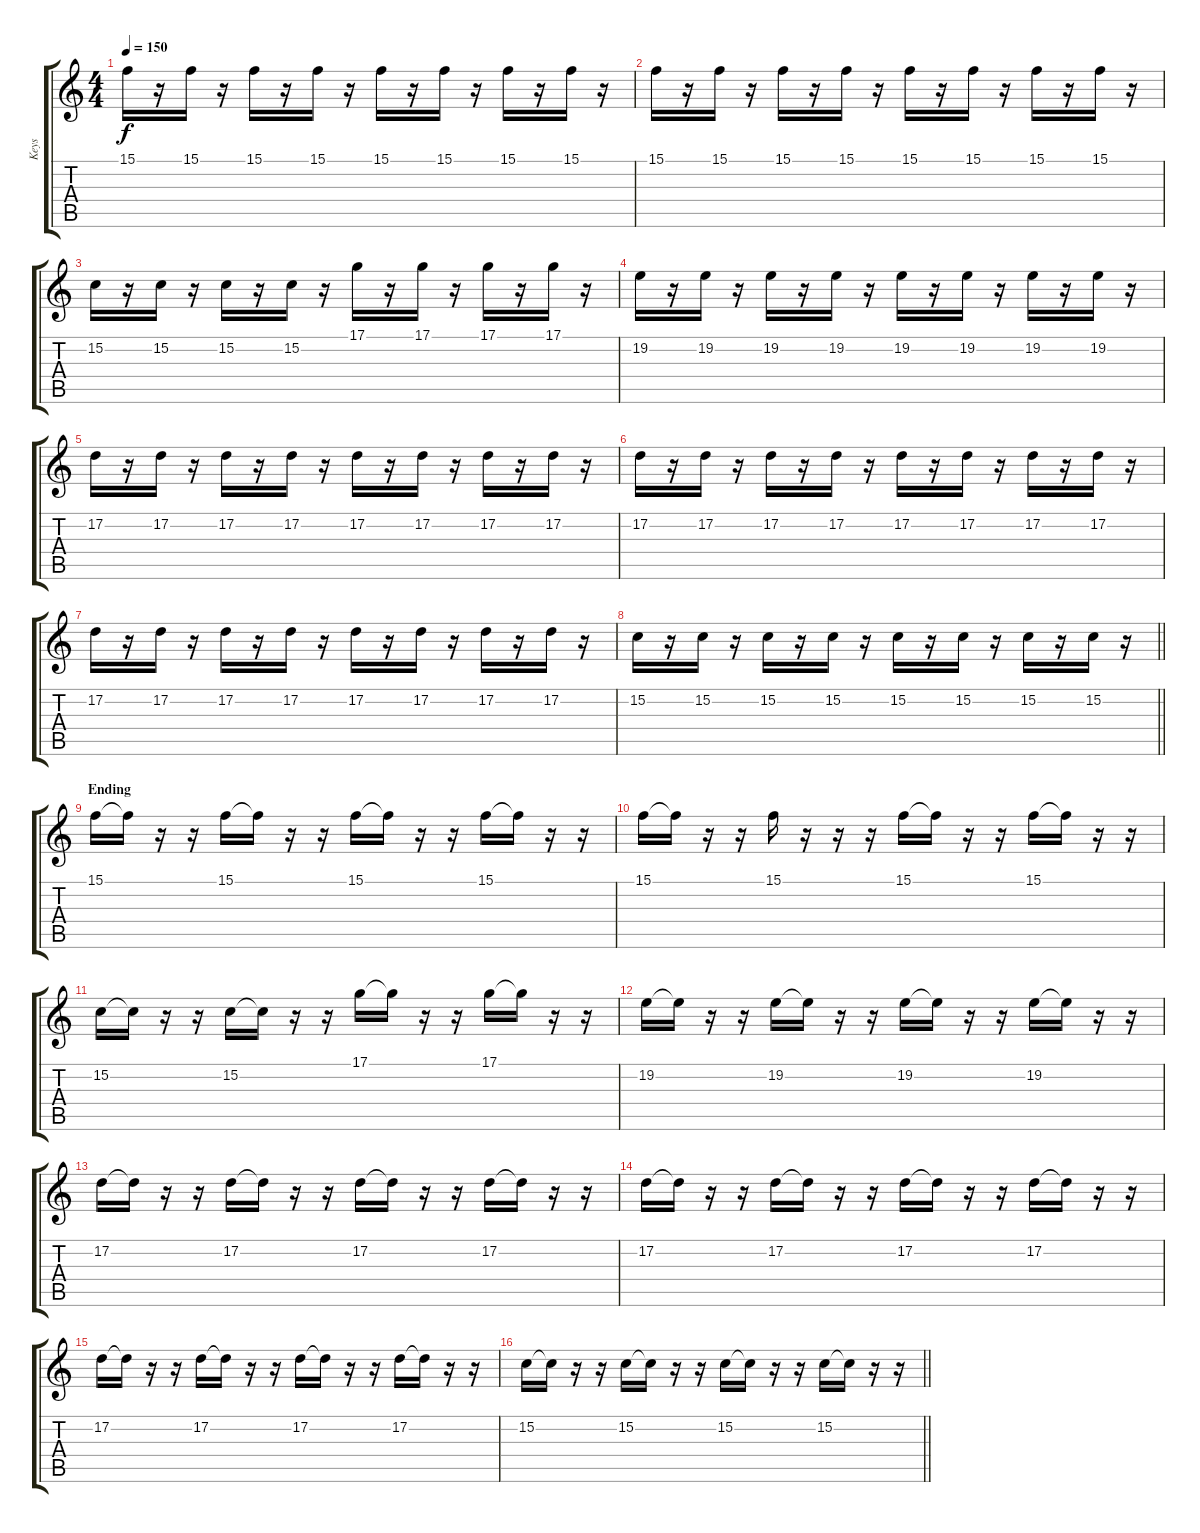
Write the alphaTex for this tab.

\track ("Keys" "Keys") {instrument lead8bassandlead}
\staff {score tabs}
\tuning (D4 A3 F3 C3 G2 D2) {hide}
\ts (4 4)
\tempo 150
\clef g2
\ks c
15.1.16{dy f} r.16 15.1.16 r.16 15.1.16 r.16 15.1.16 r.16 15.1.16 r.16 15.1.16 r.16 15.1.16 r.16 15.1.16 r.16 |
15.1.16 r.16 15.1.16 r.16 15.1.16 r.16 15.1.16 r.16 15.1.16 r.16 15.1.16 r.16 15.1.16 r.16 15.1.16 r.16 |
15.2.16 r.16 15.2.16 r.16 15.2.16 r.16 15.2.16 r.16 17.1.16 r.16 17.1.16 r.16 17.1.16 r.16 17.1.16 r.16 |
19.2.16 r.16 19.2.16 r.16 19.2.16 r.16 19.2.16 r.16 19.2.16 r.16 19.2.16 r.16 19.2.16 r.16 19.2.16 r.16 |
17.2.16 r.16 17.2.16 r.16 17.2.16 r.16 17.2.16 r.16 17.2.16 r.16 17.2.16 r.16 17.2.16 r.16 17.2.16 r.16 |
17.2.16 r.16 17.2.16 r.16 17.2.16 r.16 17.2.16 r.16 17.2.16 r.16 17.2.16 r.16 17.2.16 r.16 17.2.16 r.16 |
17.2.16 r.16 17.2.16 r.16 17.2.16 r.16 17.2.16 r.16 17.2.16 r.16 17.2.16 r.16 17.2.16 r.16 17.2.16 r.16 |
\barLineRight lightlight
15.2.16 r.16 15.2.16 r.16 15.2.16 r.16 15.2.16 r.16 15.2.16 r.16 15.2.16 r.16 15.2.16 r.16 15.2.16 r.16 |
\section ("" "Ending")
15.1.16{volume 16 instrument tremolostrings} 15.1{t}.16 r.16 r.16 15.1.16 15.1{t}.16 r.16 r.16 15.1.16 15.1{t}.16 r.16 r.16 15.1.16 15.1{t}.16 r.16 r.16 |
15.1.16 15.1{t}.16 r.16 r.16 15.1.16 r.16 r.16 r.16 15.1.16 15.1{t}.16 r.16 r.16 15.1.16 15.1{t}.16 r.16 r.16 |
15.2.16 15.2{t}.16 r.16 r.16 15.2.16 15.2{t}.16 r.16 r.16 17.1.16 17.1{t}.16 r.16 r.16 17.1.16 17.1{t}.16 r.16 r.16 |
19.2.16 19.2{t}.16 r.16 r.16 19.2.16 19.2{t}.16 r.16 r.16 19.2.16 19.2{t}.16 r.16 r.16 19.2.16 19.2{t}.16 r.16 r.16 |
17.2.16 17.2{t}.16 r.16 r.16 17.2.16 17.2{t}.16 r.16 r.16 17.2.16 17.2{t}.16 r.16 r.16 17.2.16 17.2{t}.16 r.16 r.16 |
17.2.16 17.2{t}.16 r.16 r.16 17.2.16 17.2{t}.16 r.16 r.16 17.2.16 17.2{t}.16 r.16 r.16 17.2.16 17.2{t}.16 r.16 r.16 |
17.2.16 17.2{t}.16 r.16 r.16 17.2.16 17.2{t}.16 r.16 r.16 17.2.16 17.2{t}.16 r.16 r.16 17.2.16 17.2{t}.16 r.16 r.16 |
\barLineRight lightlight
15.2.16 15.2{t}.16 r.16 r.16 15.2.16 15.2{t}.16 r.16 r.16 15.2.16 15.2{t}.16 r.16 r.16 15.2.16 15.2{t}.16 r.16 r.16
